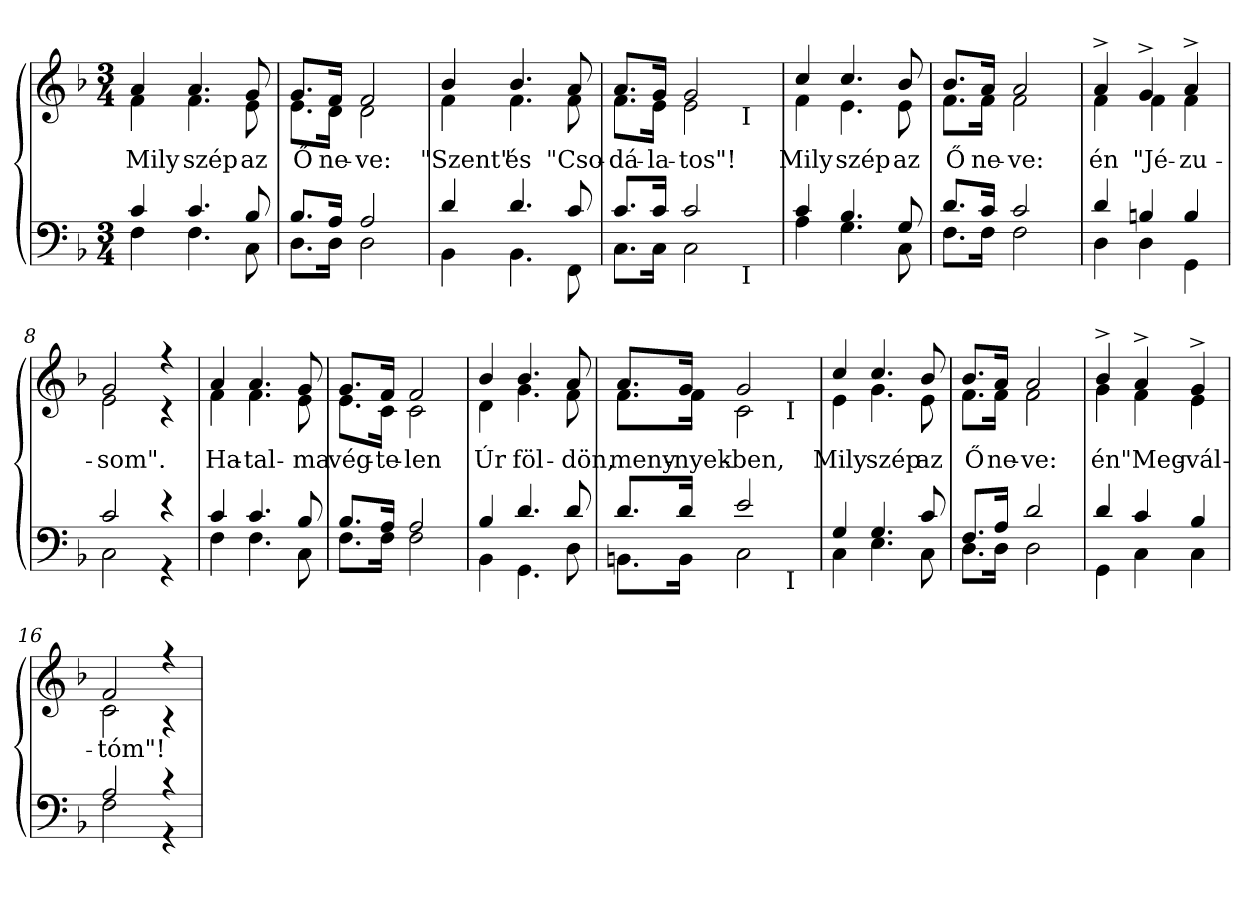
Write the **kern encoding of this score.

**kern	**kern	**text
*part2	*part1	*part1
*staff2	*staff1	*staff1
*clefF4	*clefG2	*
*k[b-]	*k[b-]	*
*d:	*d:	*
*M3/4	*M3/4	*
=1	=1	=1
*^	*	*
!	!	!LO:TX:a:B:t=Tranquillo	!
!	!	!	!LO:LY:b
*	*	*^	*
4c/	4F\	4a/	4f\	Mily
!	!	!	!	!LO:LY:b
4.c/	4.F\	4.a/	4.f\	szép
!	!	!	!	!LO:LY:b
8B-/	8C\	8g/	8e\	az
=2	=2	=2	=2	=2
!	!	!	!	!LO:LY:b
8.B-/L	8.D\L	8.g/L	8.e\L	Ő
!	!	!	!	!LO:LY:b
16A/Jk	16D\Jk	16f/Jk	16d\Jk	ne-
!	!	!	!	!LO:LY:b
2A/	2D\	2f/	2d\	-ve:
=3	=3	=3	=3	=3
!	!	!	!	!LO:LY:b
4d/	4BB-\	4b-/	4f\	"Szent"
!	!	!	!	!LO:LY:b
4.d/	4.BB-\	4.b-/	4.f\	és
!	!	!	!	!LO:LY:b
8c/	8FF\	8a/	8f\	"Cso-
*	*	*v	*v	*
=4	=4	=4	=4
*	*	*^	*
!	!	!	!	!LO:LY:b
*	*^	*	*^	*
8.c/L	8.C\L	2ryy	8.a/L	8.f\L	2ryy	-dá-
!	!	!	!	!	!	!LO:LY:b
16c/Jk	16C\Jk	.	16g/Jk	16e\Jk	.	-la-
!	!	!	!	!	!	!LO:LY:b
2c/	2C\	.	2g/	2e\	.	-tos"!
.	.	32ryy	.	.	32ryy	.
!	!	!	!	!	!LO:TX:b:t=I	!
!	!	!LO:TX:b:t=I	!	!	!	!
.	.	8..ryy	.	.	8..ryy	.
*	*v	*v	*	*	*	*
*	*	*v	*v	*v	*
=5	=5	=5	=5
*	*^	*^	*
*	*	*	*	*^	*
!	!	!	!	!	!	!LO:LY:b
*	*v	*v	*	*	*	*
*	*	*	*v	*v	*
4c/	4A\	4cc/	4f\	Mily
!	!	!	!	!LO:LY:b
4.B-/	4.G\	4.cc/	4.e\	szép
!	!	!	!	!LO:LY:b
8G/	8C\	8b-/	8e\	az
=6	=6	=6	=6	=6
!	!	!	!	!LO:LY:b
8.d/L	8.F\L	8.b-/L	8.f\L	Ő
!	!	!	!	!LO:LY:b
16c/Jk	16F\Jk	16a/Jk	16f\Jk	ne-
!	!	!	!	!LO:LY:b
2c/	2F\	2a/	2f\	-ve:
!!LO:LB:g=z	!!
=7	=7	=7	=7	=7
!	!	!	!	!LO:LY:b
4d/	4D\	4a^</	4f\	én
!	!	!	!	!LO:LY:b
4Bn/	4D\	4g^</	4f\	"Jé-
!	!	!	!	!LO:LY:b
4B/	4GG\	4a^</	4f\	-zu-
=8	=8	=8	=8	=8
!	!	!	!	!LO:LY:b
2c/	2C\	2g/	2e\	-som".
4r	4r	4r	4r	.
=9	=9	=9	=9	=9
!	!	!	!	!LO:LY:b
4c/	4F\	4a/	4f\	Ha-
!	!	!	!	!LO:LY:b
4.c/	4.F\	4.a/	4.f\	-tal-
!	!	!	!	!LO:LY:b
8B-/	8C\	8g/	8e\	-ma
=10	=10	=10	=10	=10
!	!	!	!	!LO:LY:b
8.B-/L	8.F\L	8.g/L	8.e\L	vég-
!	!	!	!	!LO:LY:b
16A/Jk	16F\Jk	16f/Jk	16c\Jk	-te-
!	!	!	!	!LO:LY:b
2A/	2F\	2f/	2c\	-len
=11	=11	=11	=11	=11
!	!	!	!	!LO:LY:b
4B-/	4BB-\	4b-/	4d\	Úr
!	!	!	!	!LO:LY:b
4.d/	4.GG\	4.b-/	4.g\	föl-
!	!	!	!	!LO:LY:b
8d/	8D\	8a/	8f\	-dön,
*	*	*v	*v	*
=12	=12	=12	=12
*	*	*^	*
!	!	!	!	!LO:LY:b
*	*^	*	*^	*
8.d/L	8.BBn\L	2ryy	8.a/L	8.f\L	2ryy	meny-
!	!	!	!	!	!	!LO:LY:b
16d/Jk	16BB\Jk	.	16g/Jk	16f\Jk	.	-nyek-
!	!	!	!	!	!	!LO:LY:b
2e/	2C\	.	2g/	2c\	.	-ben,
.	.	32ryy	.	.	32ryy	.
!	!	!	!	!	!LO:TX:b:t=I	!
!	!	!LO:TX:b:t=I	!	!	!	!
.	.	8..ryy	.	.	8..ryy	.
*	*v	*v	*	*	*	*
*	*	*v	*v	*v	*
!!LO:LB:g=z
=13	=13	=13	=13
*	*^	*^	*
*	*	*	*	*^	*
!	!	!	!	!	!	!LO:LY:b
*	*v	*v	*	*	*	*
*	*	*	*v	*v	*
4G/	4C\	4cc/	4e\	Mily
!	!	!	!	!LO:LY:b
4.G/	4.E\	4.cc/	4.g\	szép
!	!	!	!	!LO:LY:b
8c/	8C\	8b-/	8e\	az
=14	=14	=14	=14	=14
!	!	!	!	!LO:LY:b
8.F/L	8.D\L	8.b-/L	8.f\L	Ő
!	!	!	!	!LO:LY:b
16A/Jk	16D\Jk	16a/Jk	16f\Jk	ne-
!	!	!	!	!LO:LY:b
2d/	2D\	2a/	2f\	-ve:
=15	=15	=15	=15	=15
!	!	!	!	!LO:LY:b
4d/	4GG\	4b-^</	4g\	én
!	!	!	!	!LO:LY:b
4c/	4C\	4a^</	4f\	"Meg-
!	!	!	!	!LO:LY:b
4B-/	4C\	4g^</	4e\	-vál-
=16	=16	=16	=16	=16
!	!	!	!	!LO:LY:b
2A/	2F\	2f/	2c\	-tóm"!
4r	4r	4r	4r	.
*v	*v	*	*	*
*	*v	*v	*
=	=	=
*-	*-	*-
